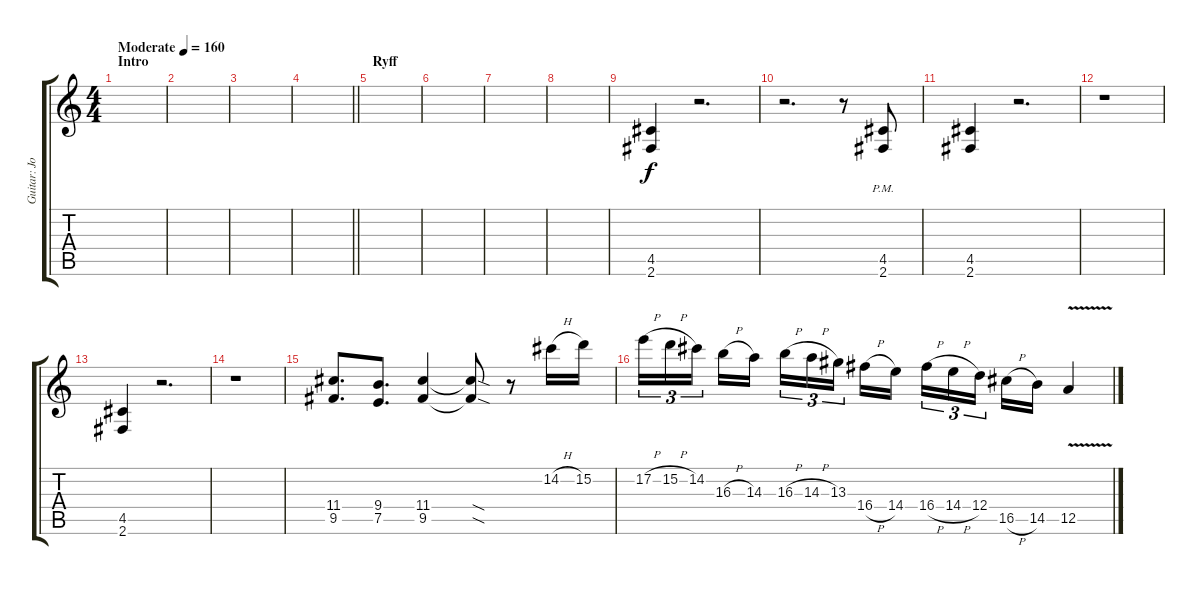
\track ("Guitar: Jonny Nesta" "Guitar: Jo") {instrument distortionguitar}
\staff {score tabs}
\tuning (E4 B3 G3 D3 A2 E2) {hide}
\ts (4 4)
\section ("" "Intro")
\tempo (160 "Moderate")
\clef g2
\ks c
|
|
|
\barLineRight lightlight
|
\section ("" "Ryff")
|
|
|
|
(4.5 2.6).4 r.2{d} |
r.2{d} r.8 (4.5{pm} 2.6{pm}).8 |
(4.5 2.6).4 r.2{d} |
r.1 |
(4.5 2.6).4 r.2{d} |
r.1 |
(11.4 9.5).8{d} (9.4 7.5).8{d} (11.4 9.5).4 (11.4{sod t} 9.5{sod t}).8 r.8 14.2{h}.16 15.2.16 |
17.2{h}.16{tu (3 2)} 15.2{h}.16{tu (3 2)} 14.2.16{tu (3 2) beam splitsecondary} 16.3{h}.16 14.3.16 16.3{h}.16{tu (3 2)} 14.3{h}.16{tu (3 2)} 13.3.16{tu (3 2) beam splitsecondary} 16.4{h}.16 14.4.16 16.4{h}.16{tu (3 2)} 14.4{h}.16{tu (3 2)} 12.4.16{tu (3 2) beam splitsecondary} 16.5{h}.16 14.5.16 12.5{v}.4
